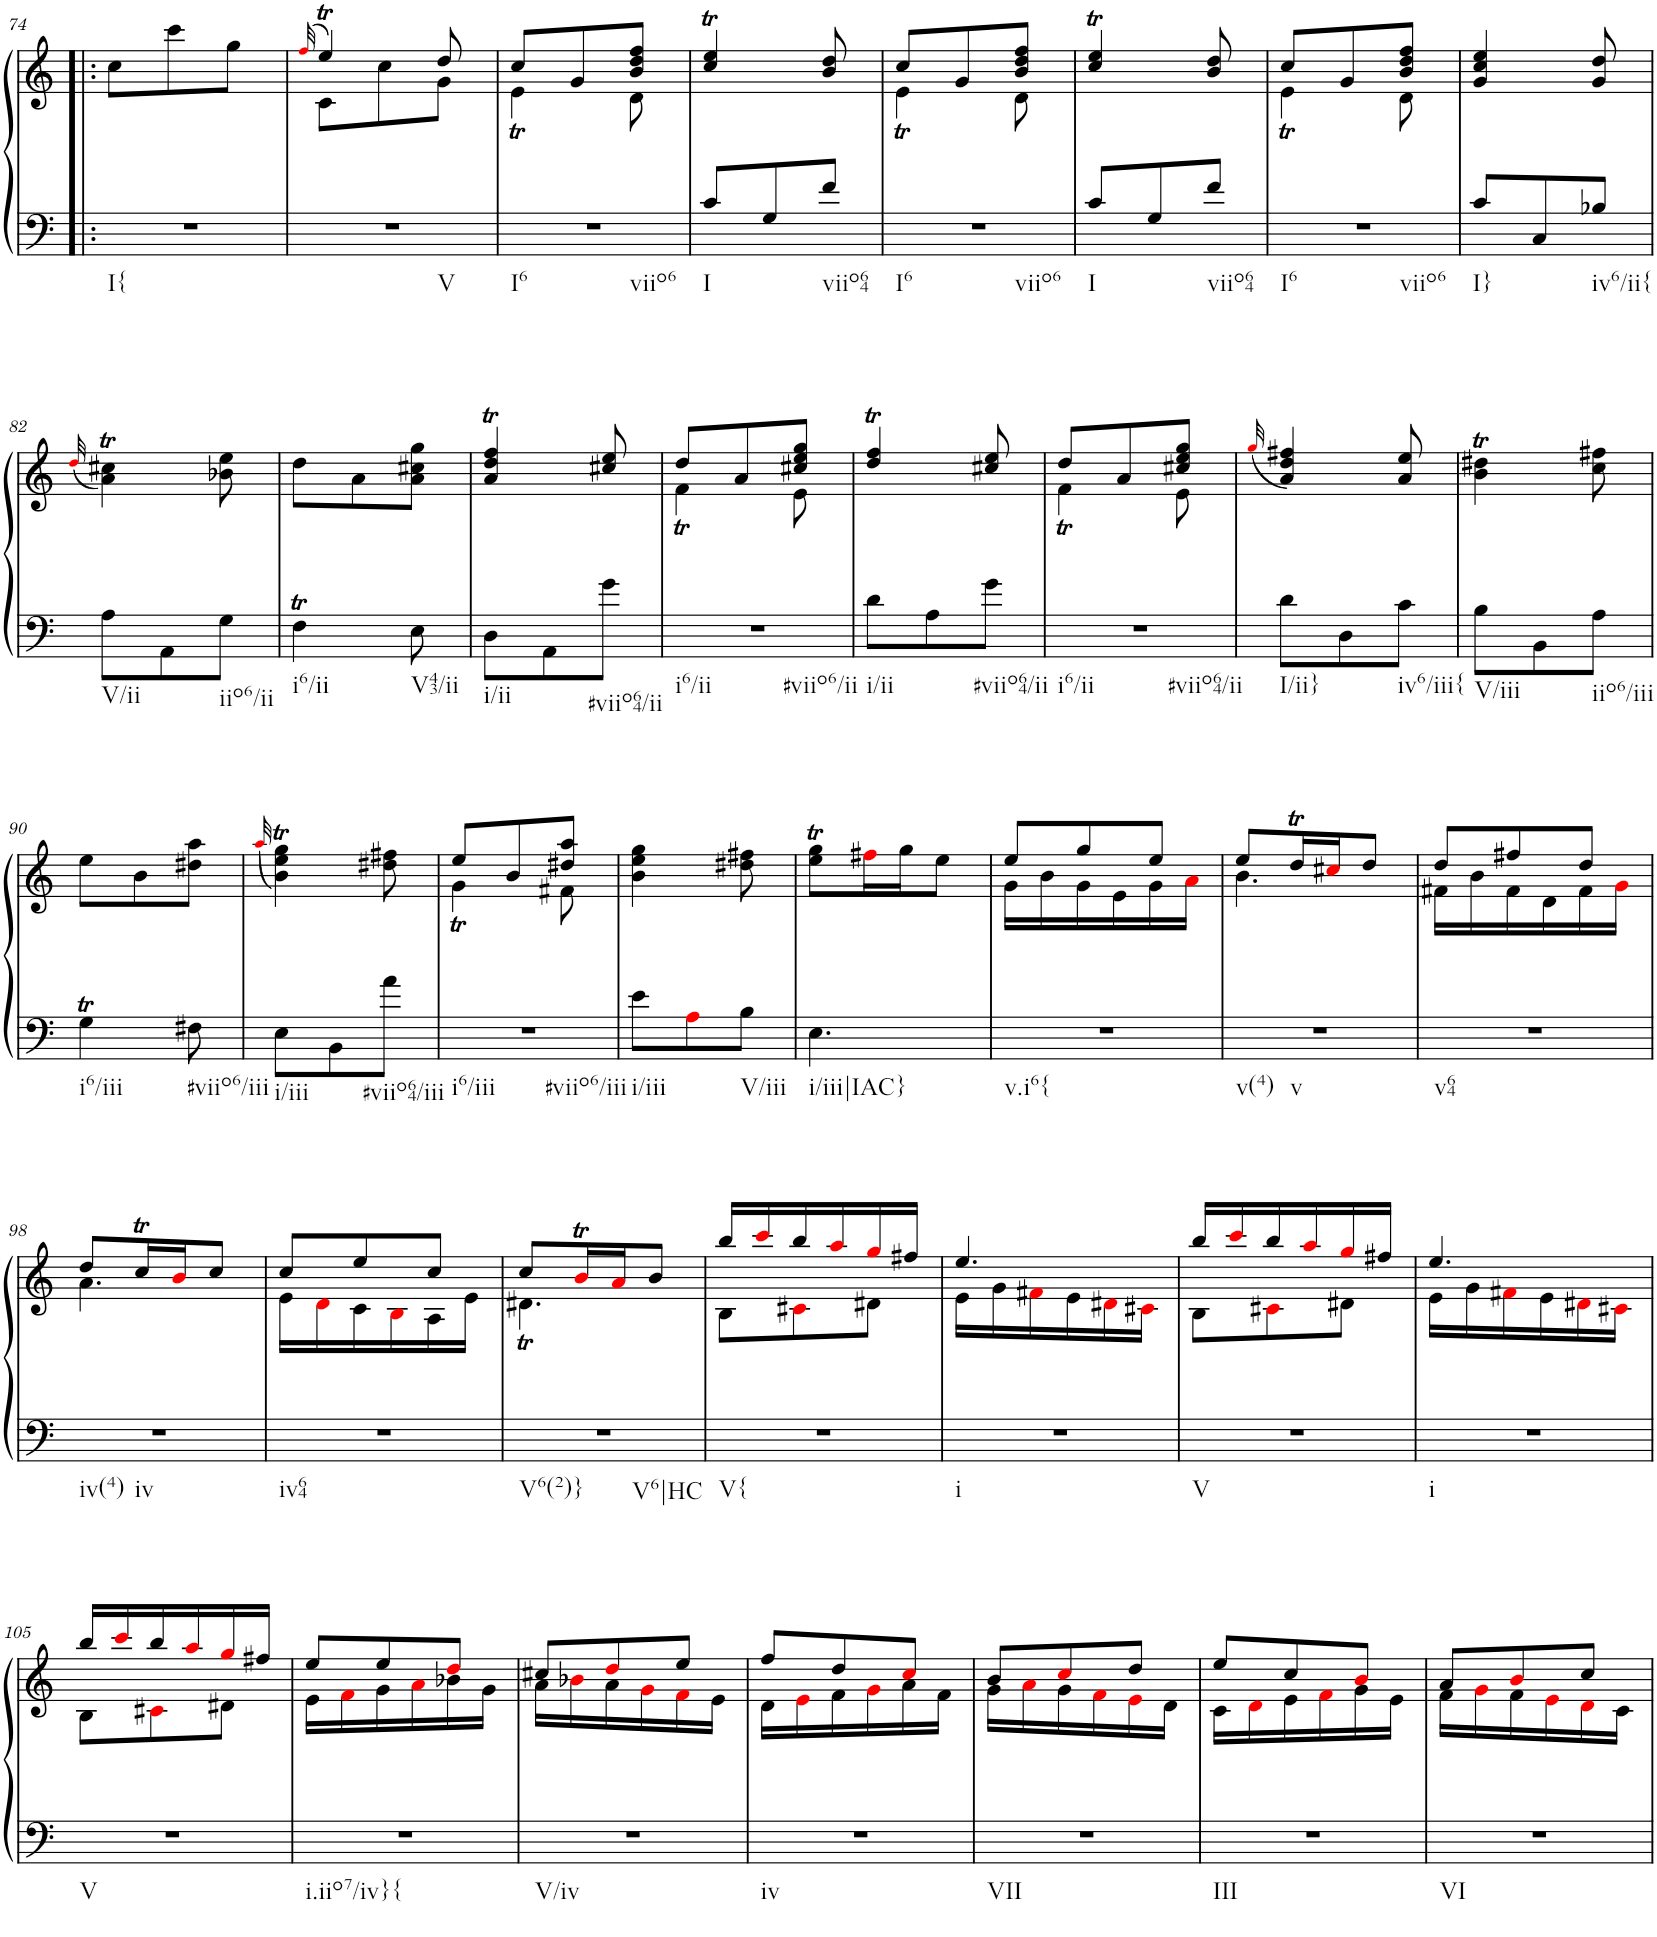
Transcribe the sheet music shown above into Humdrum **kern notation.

**kern	**kern
*part1	*part1
*staff2	*staff1
*I"Piano	*
*I'Pno.	*
!!LO:PB:g=z
*clefF4	*clefG2
*k[]	*k[]
*M3/8	*M3/8
=74!|:	=74!|:
!LO:TX:b:t=I{	!
4.r	8cc\L
.	8ccc\
.	8gg\J
=75	=75
.	(32qffi/
*	*^
!LO:TX:b:t=V	!	!
4.r	4eet/)	8c\L
.	.	8cc\
.	8dd/	8g\J
=76	=76	=76
!LO:TX:b:t=I6	!	!
!LO:TX:b:t=viio6	!	!
4.r	8cc/L	4et\
.	8g/	.
.	8b/ 8dd/ 8ff/J	8d\
=77	=77	=77
!LO:TX:b:t=I	!	!
*	*v	*v
8c/L	4cc/T 4ee/T
8G/	.
!LO:TX:b:t=viio64	!
8f/J	8b/ 8dd/
=78	=78
*	*^
!LO:TX:b:t=I6	!	!
!LO:TX:b:t=viio6	!	!
4.r	8cc/L	4et\
.	8g/	.
.	8b/ 8dd/ 8ff/J	8d\
=79	=79	=79
!LO:TX:b:t=I	!	!
*	*v	*v
8c/L	4cc/T 4ee/T
8G/	.
!LO:TX:b:t=viio64	!
8f/J	8b/ 8dd/
=80	=80
*	*^
!LO:TX:b:t=I6	!	!
!LO:TX:b:t=viio6	!	!
4.r	8cc/L	4et\
.	8g/	.
.	8b/ 8dd/ 8ff/J	8d\
=81	=81	=81
!LO:TX:b:t=I}	!	!
*	*v	*v
8c/L	4g/ 4cc/ 4ee/
8C/	.
!LO:TX:b:t=iv6/ii{	!
8B-X/J	8g/ 8dd/
!!LO:LB:g=z
=82	=82
.	(32qddi/
!LO:TX:b:t=V/ii	!
8A\L	4a\T 4cc#X\T)
8AA\	.
!LO:TX:b:t=iio6/ii	!
8G\J	8b-X\ 8ee\
=83	=83
!LO:TX:b:t=i6/ii	!
4FT\	8dd\L
.	8a\
!LO:TX:b:t=V43/ii	!
8E\	8a\ 8cc#X\ 8gg\J
=84	=84
!LO:TX:b:t=i/ii	!
8D\L	4a/T 4dd/T 4ff/T
8AA\	.
!LO:TX:b:t=#viio64/ii	!
8g\J	8cc#X/ 8ee/
=85	=85
*	*^
!LO:TX:b:t=i6/ii	!	!
!LO:TX:b:t=#viio6/ii	!	!
4.r	8dd/L	4fT\
.	8a/	.
.	8cc#X/ 8ee/ 8gg/J	8e\
=86	=86	=86
!LO:TX:b:t=i/ii	!	!
*	*v	*v
8d\L	4dd/T 4ff/T
8A\	.
!LO:TX:b:t=#viio64/ii	!
8g\J	8cc#X/ 8ee/
=87	=87
*	*^
!LO:TX:b:t=i6/ii	!	!
!LO:TX:b:t=#viio64/ii	!	!
4.r	8dd/L	4fT\
.	8a/	.
.	8cc#X/ 8ee/ 8gg/J	8e\
*	*v	*v
=88	=88
.	(32qggi/
!LO:TX:b:t=I/ii}	!
8d\L	4a/ 4dd/ 4ff#X/)
8D\	.
!LO:TX:b:t=iv6/iii{	!
8c\J	8a/ 8ee/
=89	=89
!LO:TX:b:t=V/iii	!
8B\L	4b\T 4dd#X\T
8BB\	.
!LO:TX:b:t=iio6/iii	!
8A\J	8cc\ 8ff#X\
!!LO:LB:g=z
=90	=90
!LO:TX:b:t=i6/iii	!
4GT\	8ee\L
.	8b\
!LO:TX:b:t=#viio6/iii	!
8F#X\	8dd#X\ 8aa\J
=91	=91
.	(32qaai/
!LO:TX:b:t=i/iii	!
8E\L	4b\T 4ee\T 4gg\T)
8BB\	.
!LO:TX:b:t=#viio64/iii	!
8a\J	8dd#X\ 8ff#X\
=92	=92
*	*^
!LO:TX:b:t=i6/iii	!	!
!LO:TX:b:t=#viio6/iii	!	!
4.r	8ee/L	4gT\
.	8b/	.
.	8dd#X/ 8aa/J	8f#X\
=93	=93	=93
!LO:TX:b:t=i/iii	!	!
*	*v	*v
8e\L	4b\ 4ee\ 4gg\
8Ai\	.
!LO:TX:b:t=V/iii	!
8B\J	8dd#X\ 8ff#X\
=94	=94
!LO:TX:b:t=i/iii|IAC}	!
4.E\	8ee\T 8gg\TL
.	16ff#Xi\L
.	16gg\J
.	8ee\J
=95	=95
*	*^
!LO:TX:b:t=v.i6{	!	!
4.r	8ee/L	16g\LL
.	.	16b\
.	8gg/	16g\
.	.	16e\
.	8ee/J	16g\
.	.	16ai\JJ
=96	=96	=96
!LO:TX:b:t=v(4)	!	!
!LO:TX:b:t=v	!	!
4.r	8ee/L	4.b\
.	16ddT/L	.
.	16cc#Xi/J	.
.	8dd/J	.
=97	=97	=97
!LO:TX:b:t=v64	!	!
4.r	8dd/L	16f#X\LL
.	.	16b\
.	8ff#X/	16f#\
.	.	16d\
.	8dd/J	16f#\
.	.	16gi\JJ
!!LO:LB:g=z	!!
=98	=98	=98
!LO:TX:b:t=iv(4)	!	!
!LO:TX:b:t=iv	!	!
4.r	8dd/L	4.a\
.	16ccT/L	.
.	16bi/J	.
.	8cc/J	.
=99	=99	=99
!LO:TX:b:t=iv64	!	!
4.r	8cc/L	16e\LL
.	.	16di\
.	8ee/	16c\
.	.	16Bi\
.	8cc/J	16A\
.	.	16e\JJ
=100	=100	=100
!LO:TX:b:t=V6(2)}	!	!
!LO:TX:b:t=V6|HC	!	!
4.r	8cc/L	4.d#Xt\
.	16bti/L	.
.	16ai/J	.
.	8b/J	.
=101	=101	=101
!LO:TX:b:t=V{	!	!
4.r	16bb/LL	8B\L
.	16ccci/	.
.	16bb/	8c#Xi\
.	16aai/	.
.	16ggi/	8d#X\J
.	16ff#X/JJ	.
=102	=102	=102
!LO:TX:b:t=i	!	!
4.r	4.ee/	16e\LL
.	.	16g\
.	.	16f#Xi\
.	.	16e\
.	.	16d#Xi\
.	.	16c#Xi\JJ
=103	=103	=103
!LO:TX:b:t=V	!	!
4.r	16bb/LL	8B\L
.	16ccci/	.
.	16bb/	8c#Xi\
.	16aai/	.
.	16ggi/	8d#X\J
.	16ff#X/JJ	.
=104	=104	=104
!LO:TX:b:t=i	!	!
4.r	4.ee/	16e\LL
.	.	16g\
.	.	16f#Xi\
.	.	16e\
.	.	16d#Xi\
.	.	16c#Xi\JJ
!!LO:LB:g=z	!!
=105	=105	=105
!LO:TX:b:t=V	!	!
4.r	16bb/LL	8B\L
.	16ccci/	.
.	16bb/	8c#Xi\
.	16aai/	.
.	16ggi/	8d#X\J
.	16ff#X/JJ	.
=106	=106	=106
!LO:TX:b:t=i.iio7/iv}{	!	!
4.r	8ee/L	16e\LL
.	.	16fi\
.	8ee/	16g\
.	.	16ai\
.	8ddi/J	16b-X\
.	.	16g\JJ
=107	=107	=107
!LO:TX:b:t=V/iv	!	!
4.r	8cc#X/L	16a\LL
.	.	16b-Xi\
.	8ddi/	16a\
.	.	16gi\
.	8ee/J	16fi\
.	.	16e\JJ
=108	=108	=108
!LO:TX:b:t=iv	!	!
4.r	8ff/L	16d\LL
.	.	16ei\
.	8dd/	16f\
.	.	16gi\
.	8cci/J	16a\
.	.	16f\JJ
=109	=109	=109
!LO:TX:b:t=VII	!	!
4.r	8b/L	16g\LL
.	.	16ai\
.	8cci/	16g\
.	.	16fi\
.	8dd/J	16ei\
.	.	16d\JJ
=110	=110	=110
!LO:TX:b:t=III	!	!
4.r	8ee/L	16c\LL
.	.	16di\
.	8cc/	16e\
.	.	16fi\
.	8bi/J	16g\
.	.	16e\JJ
=111	=111	=111
!LO:TX:b:t=VI	!	!
4.r	8a/L	16f\LL
.	.	16gi\
.	8bi/	16f\
.	.	16ei\
.	8cc/J	16di\
.	.	16c\JJ
*	*v	*v
=	=
*-	*-
